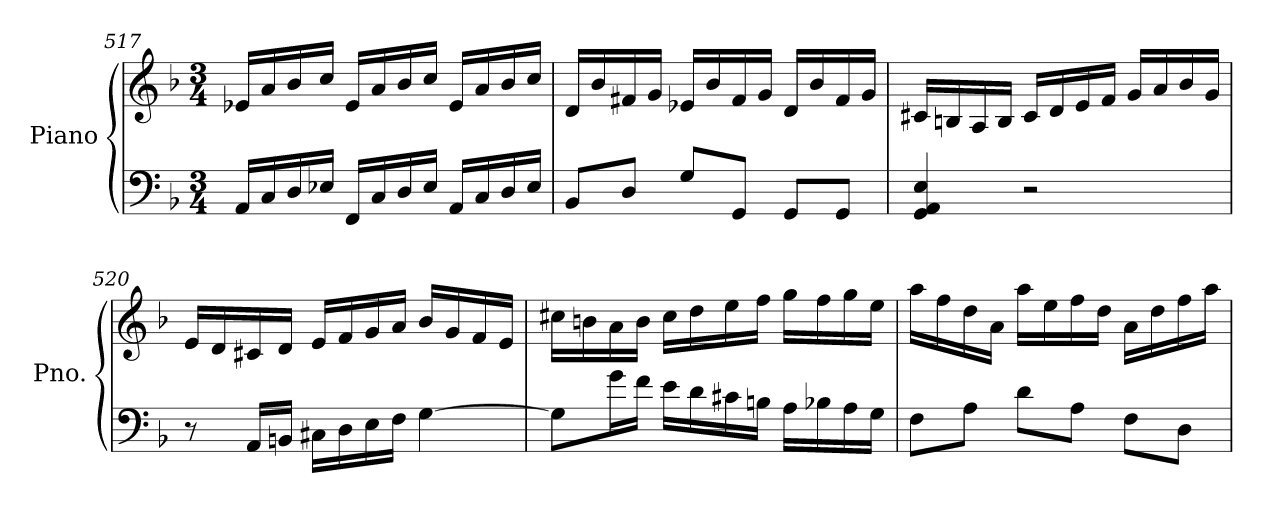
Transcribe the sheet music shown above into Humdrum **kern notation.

**kern	**kern
*part1	*part1
*staff2	*staff1
*I"Piano	*
*I'Pno.	*
*clefF4	*clefG2
*k[b-]	*k[b-]
*M3/4	*M3/4
=517	=517
16AA/LL	16e-X/LL
16C/	16a/
16D/	16b-/
16E-X/JJ	16cc/JJ
16FF/LL	16e-/LL
16C/	16a/
16D/	16b-/
16E-/JJ	16cc/JJ
16AA/LL	16e-/LL
16C/	16a/
16D/	16b-/
16E-/JJ	16cc/JJ
=518	=518
8BB-/L	16d/LL
.	16b-/
8D/J	16f#X/
.	16g/JJ
8G/L	16e-X/LL
.	16b-/
8GG/J	16f#/
.	16g/JJ
8GG/L	16d/LL
.	16b-/
8GG/J	16f#/
.	16g/JJ
=519	=519
4GG/ 4AA/ 4E/	16c#X/LL
.	16Bn/
.	16A/
.	16B/JJ
2r	16c#/LL
.	16d/
.	16e/
.	16f/JJ
.	16g/LL
.	16a/
.	16b-/
.	16g/JJ
=520	=520
8r	16e/LL
.	16d/
16AA/LL	16c#X/
16BBn/JJ	16d/JJ
16C#X\LL	16e/LL
16D\	16f/
16E\	16g/
16F\JJ	16a/JJ
[4G\	16b-/LL
.	16g/
.	16f/
.	16e/JJ
=521	=521
8G\L]	16cc#X\LL
.	16bn\
16g\L	16a\
16f\JJ	16b\JJ
16e\LL	16cc#\LL
16d\	16dd\
16c#X\	16ee\
16Bn\JJ	16ff\JJ
16A\LL	16gg\LL
16B-X\	16ff\
16A\	16gg\
16G\JJ	16ee\JJ
=522	=522
8F\L	16aa\LL
.	16ff\
8A\J	16dd\
.	16a\JJ
8d\L	16aa\LL
.	16ee\
8A\J	16ff\
.	16dd\JJ
8F\L	16a\LL
.	16dd\
8D\J	16ff\
.	16aa\JJ
=	=
*-	*-
